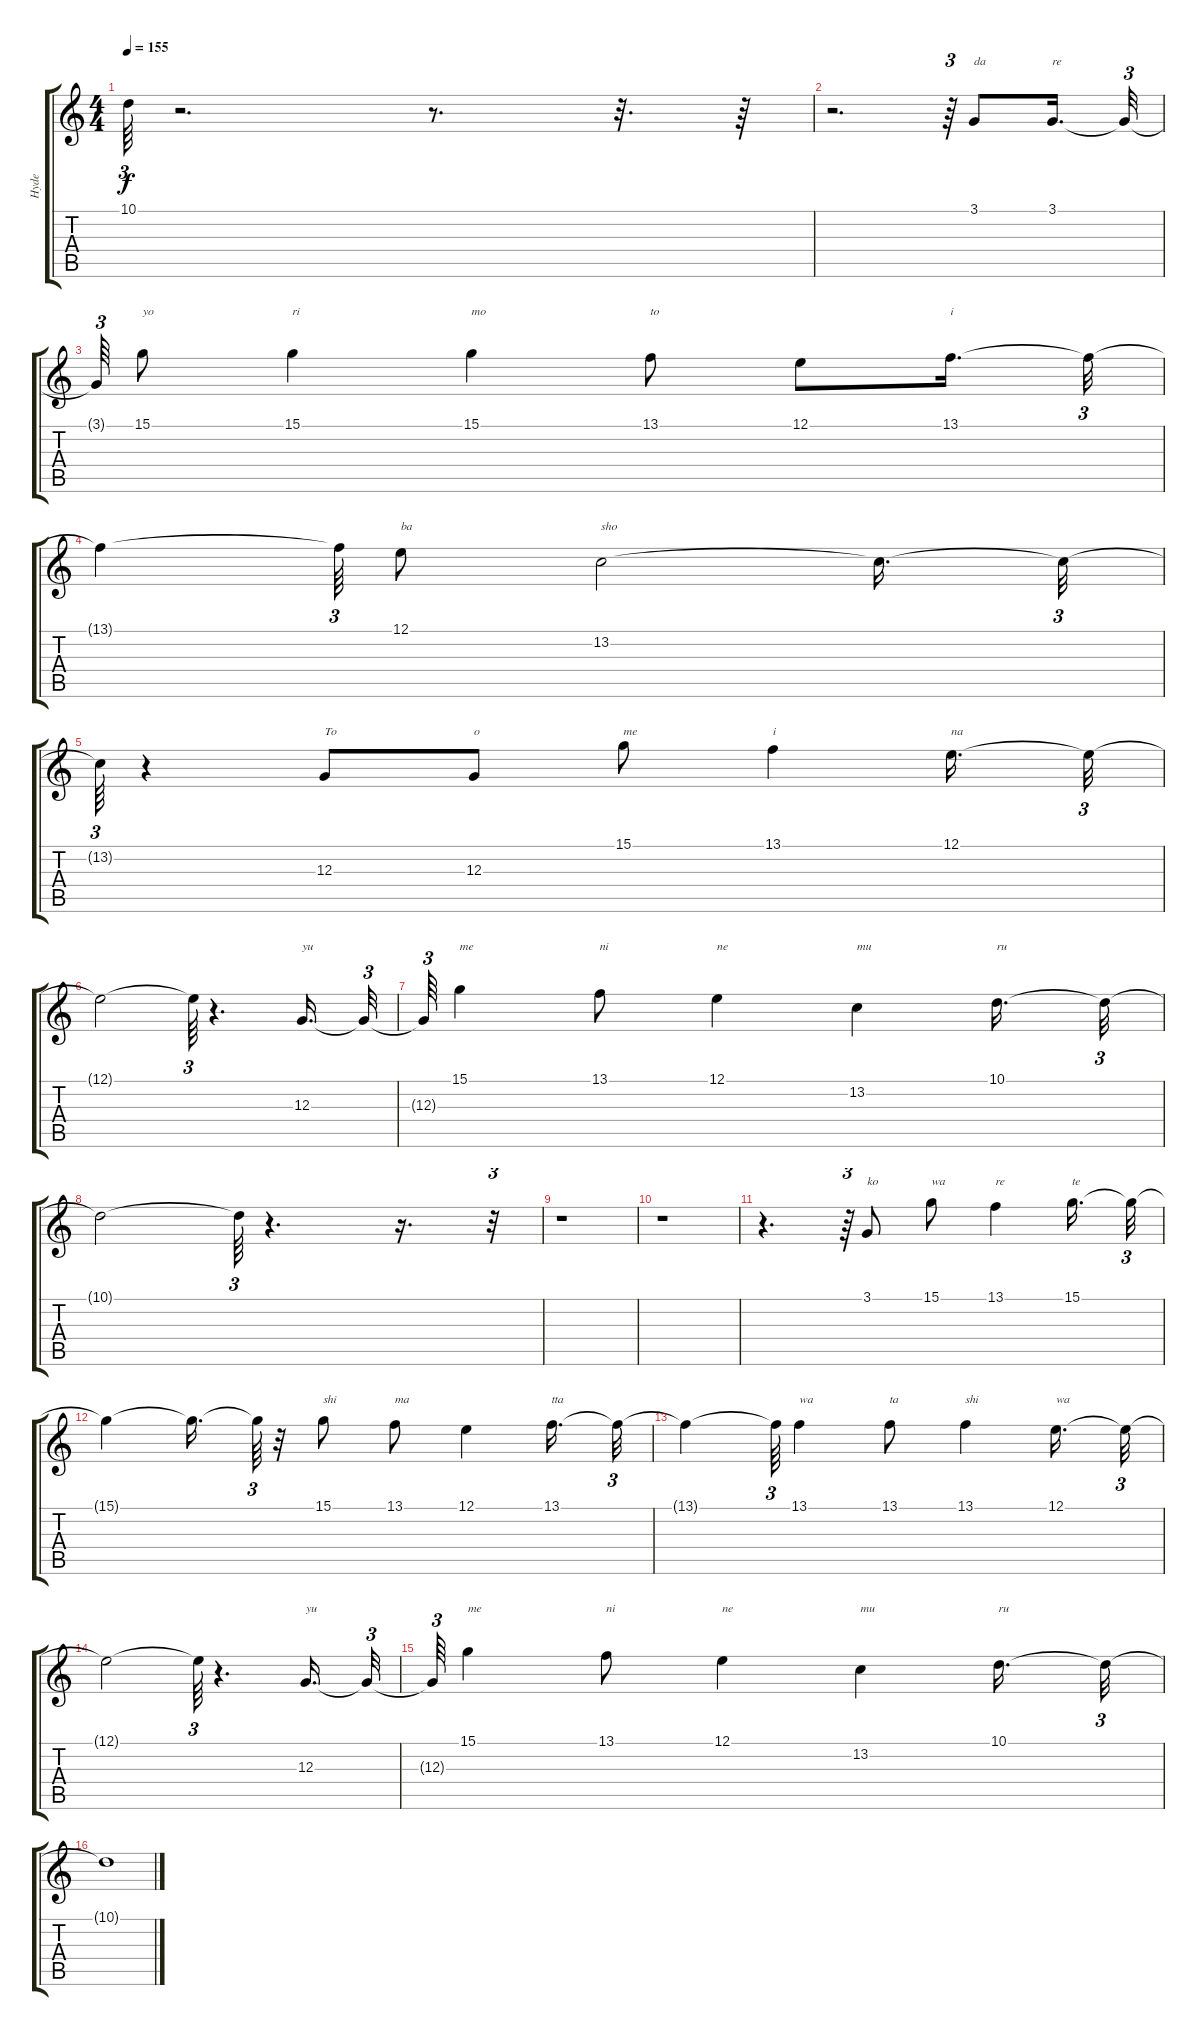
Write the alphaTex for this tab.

\track ("Hyde" "Hyde") {instrument flute}
\staff {score tabs}
\tuning (E4 B3 G3 D3 A2 E2) {hide}
\ts (4 4)
\tempo 155
\clef g2
\ks c
10.1{t}.64{tu (3 2) dy f} r.2{d} r.8{d} r.32{d} r.64 |
r.2{d} r.64{tu (3 2)} 3.1.8{txt "da"} 3.1.16{d txt "re"} 3.1{t}.32{tu (3 2)} |
3.1{t}.64{tu (3 2)} 15.1.8{txt "yo"} 15.1.4{txt "ri"} 15.1.4{txt "mo"} 13.1.8{txt "to"} 12.1.8 13.1.16{d txt "i"} 13.1{t}.32{tu (3 2)} |
13.1{t}.4 13.1{t}.64{tu (3 2)} 12.1.8{txt "ba"} 13.2.2{txt "sho"} 13.2{t}.16{d} 13.2{t}.32{tu (3 2)} |
13.2{t}.64{tu (3 2)} r.4 12.3.8{txt "To"} 12.3.8{txt "o"} 15.1.8{txt "me"} 13.1.4{txt "i"} 12.1.16{d txt "na"} 12.1{t}.32{tu (3 2)} |
12.1{t}.2 12.1{t}.64{tu (3 2)} r.4{d} 12.3.16{d txt "yu"} 12.3{t}.32{tu (3 2)} |
12.3{t}.64{tu (3 2)} 15.1.4{txt "me"} 13.1.8{txt "ni"} 12.1.4{txt "ne"} 13.2.4{txt "mu"} 10.1.16{d txt "ru"} 10.1{t}.32{tu (3 2)} |
10.1{t}.2 10.1{t}.64{tu (3 2)} r.4{d} r.16{d} r.32{tu (3 2)} |
r.1 |
r.1 |
r.4{d} r.64{tu (3 2)} 3.1.8{txt "ko"} 15.1.8{txt "wa"} 13.1.4{txt "re"} 15.1.16{d txt "te"} 15.1{t}.32{tu (3 2)} |
15.1{t}.4 15.1{t}.16{d} 15.1{t}.64{tu (3 2)} r.32 15.1.8{txt "shi"} 13.1.8{txt "ma"} 12.1.4 13.1.16{d txt "tta"} 13.1{t}.32{tu (3 2)} |
13.1{t}.4 13.1{t}.64{tu (3 2)} 13.1.4{txt "wa"} 13.1.8{txt "ta"} 13.1.4{txt "shi"} 12.1.16{d txt "wa"} 12.1{t}.32{tu (3 2)} |
12.1{t}.2 12.1{t}.64{tu (3 2)} r.4{d} 12.3.16{d txt "yu"} 12.3{t}.32{tu (3 2)} |
12.3{t}.64{tu (3 2)} 15.1.4{txt "me"} 13.1.8{txt "ni"} 12.1.4{txt "ne"} 13.2.4{txt "mu"} 10.1.16{d txt "ru"} 10.1{t}.32{tu (3 2)} |
10.1{t}.1
